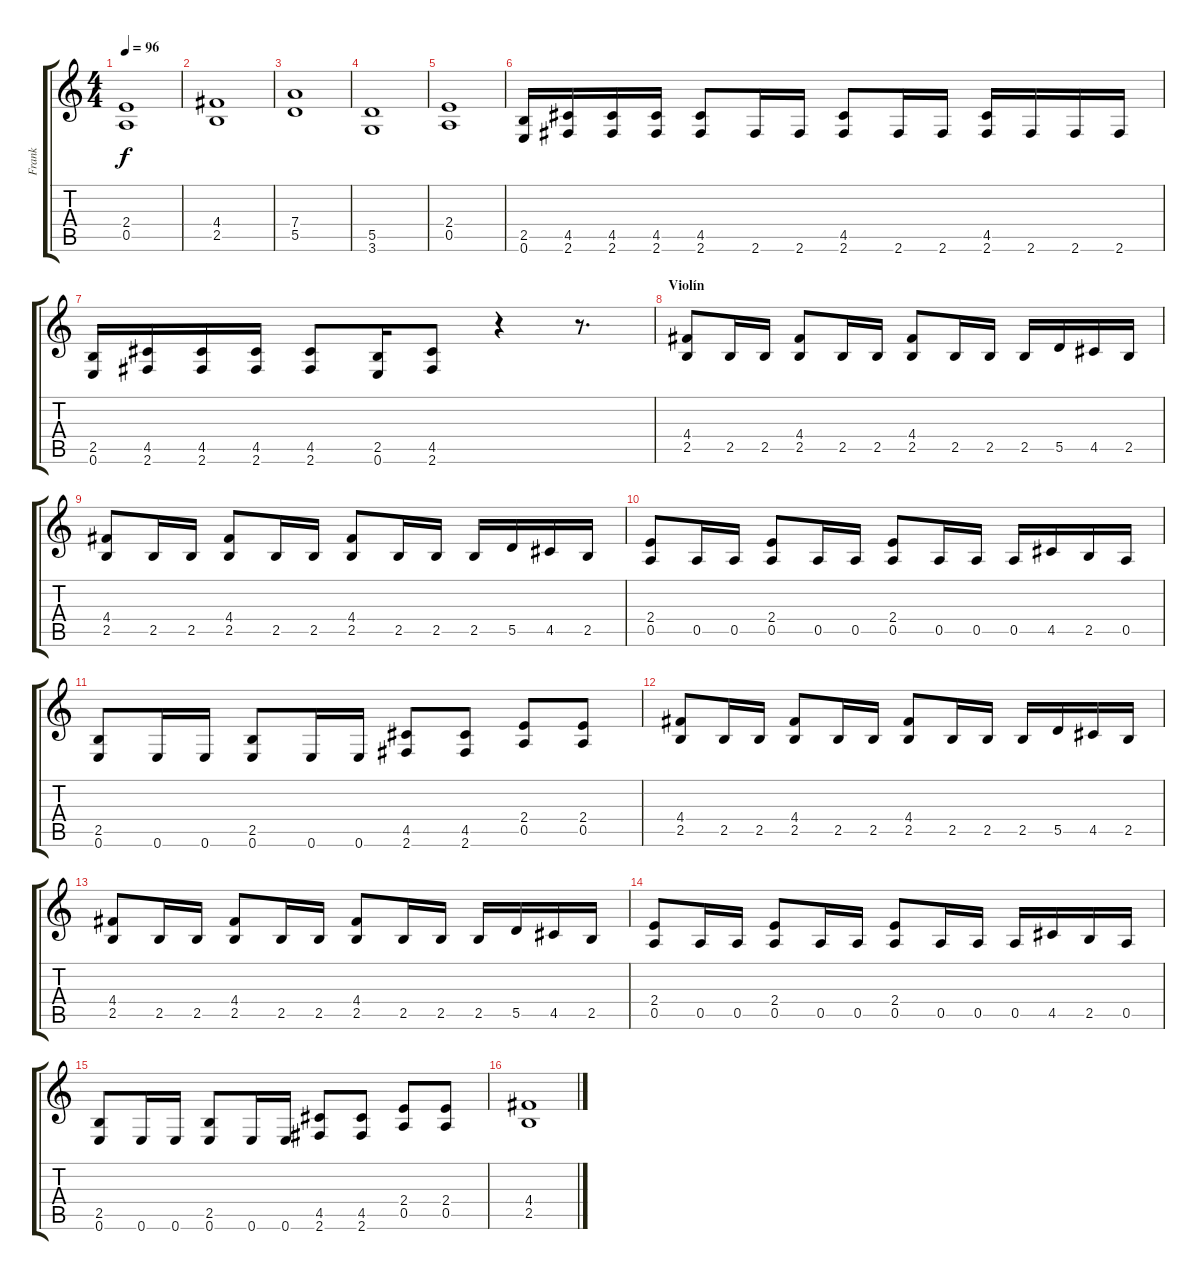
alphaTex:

\track ("Frank" "Frank") {instrument distortionguitar}
\staff {score tabs}
\tuning (E4 B3 G3 D3 A2 E2) {hide}
\ts (4 4)
\tempo 96
\clef g2
\ks c
(2.4 0.5).1{dy f} |
(4.4 2.5).1 |
(7.4 5.5).1 |
(5.5 3.6).1 |
(2.4 0.5).1 |
(2.5 0.6).16 (4.5 2.6).16 (4.5 2.6).16 (4.5 2.6).16 (4.5 2.6).8 2.6.16 2.6.16 (4.5 2.6).8 2.6.16 2.6.16 (4.5 2.6).16 2.6.16 2.6.16 2.6.16 |
(2.5 0.6).16 (4.5 2.6).16 (4.5 2.6).16 (4.5 2.6).16 (4.5 2.6).8 (2.5 0.6).16 (4.5 2.6).8 r.4 r.8{d} |
\section ("" "Violín")
(4.4 2.5).8 2.5.16 2.5.16 (4.4 2.5).8 2.5.16 2.5.16 (4.4 2.5).8 2.5.16 2.5.16 2.5.16 5.5.16 4.5.16 2.5.16 |
(4.4 2.5).8 2.5.16 2.5.16 (4.4 2.5).8 2.5.16 2.5.16 (4.4 2.5).8 2.5.16 2.5.16 2.5.16 5.5.16 4.5.16 2.5.16 |
(2.4 0.5).8 0.5.16 0.5.16 (2.4 0.5).8 0.5.16 0.5.16 (2.4 0.5).8 0.5.16 0.5.16 0.5.16 4.5.16 2.5.16 0.5.16 |
(2.5 0.6).8 0.6.16 0.6.16 (2.5 0.6).8 0.6.16 0.6.16 (4.5 2.6).8 (4.5 2.6).8 (2.4 0.5).8 (2.4 0.5).8 |
(4.4 2.5).8 2.5.16 2.5.16 (4.4 2.5).8 2.5.16 2.5.16 (4.4 2.5).8 2.5.16 2.5.16 2.5.16 5.5.16 4.5.16 2.5.16 |
(4.4 2.5).8 2.5.16 2.5.16 (4.4 2.5).8 2.5.16 2.5.16 (4.4 2.5).8 2.5.16 2.5.16 2.5.16 5.5.16 4.5.16 2.5.16 |
(2.4 0.5).8 0.5.16 0.5.16 (2.4 0.5).8 0.5.16 0.5.16 (2.4 0.5).8 0.5.16 0.5.16 0.5.16 4.5.16 2.5.16 0.5.16 |
(2.5 0.6).8 0.6.16 0.6.16 (2.5 0.6).8 0.6.16 0.6.16 (4.5 2.6).8 (4.5 2.6).8 (2.4 0.5).8 (2.4 0.5).8 |
(4.4 2.5).1
